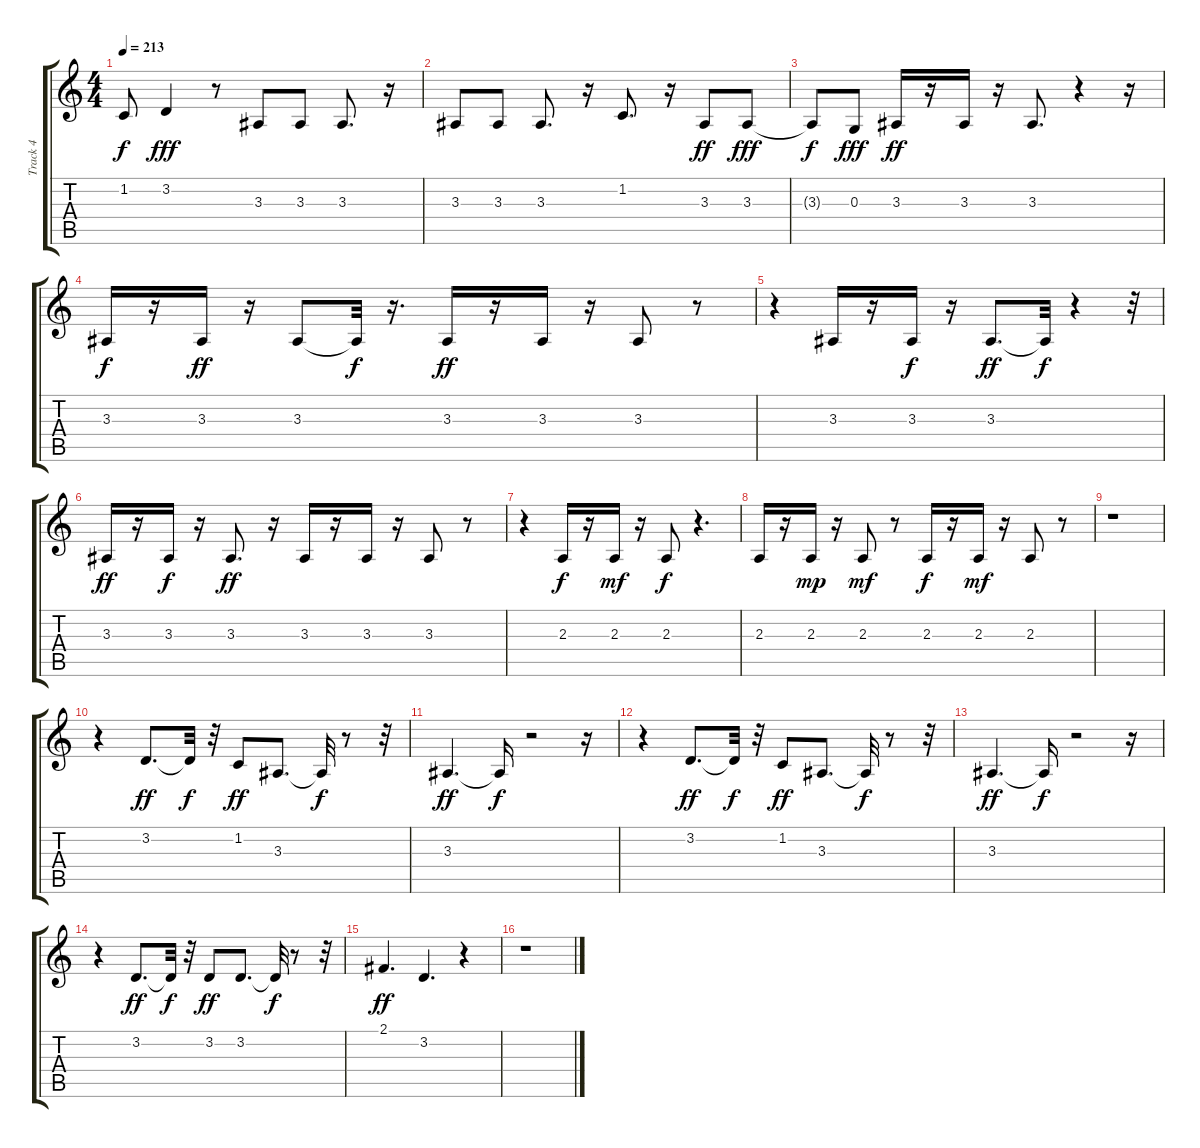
\track ("Track 4" "Track 4") {instrument lead8bassandlead}
\staff {score tabs}
\tuning (E4 B3 G3 D3 A2 E2) {hide}
\ts (4 4)
\tempo 213
\clef g2
\ks c
1.2{t}.8{dy f} 3.2.4{dy fff} r.8 3.3.8 3.3.8 3.3.8{d} r.16 |
3.3.8 3.3.8 3.3.8{d} r.16 1.2.8{d} r.16 3.3.8{dy ff} 3.3.8{dy fff} |
3.3{t}.8{dy f} 0.3.8{dy fff} 3.3.16{dy ff} r.16 3.3.16 r.16 3.3.8{d} r.4 r.16 |
3.3.16{dy f} r.16 3.3.16{dy ff} r.16 3.3.8 3.3{t}.32{dy f} r.16{d} 3.3.16{dy ff} r.16 3.3.16 r.16 3.3.8 r.8 |
r.4 3.3.16 r.16 3.3.16{dy f} r.16 3.3.8{d dy ff} 3.3{t}.32{dy f} r.4 r.32 |
3.3.16{dy ff} r.16 3.3.16{dy f} r.16 3.3.8{d dy ff} r.16 3.3.16 r.16 3.3.16 r.16 3.3.8 r.8 |
r.4 2.3.16{dy f} r.16 2.3.16{dy mf} r.16 2.3.8{dy f} r.4{d} |
2.3.16 r.16 2.3.16{dy mp} r.16 2.3.8{dy mf} r.8 2.3.16{dy f} r.16 2.3.16{dy mf} r.16 2.3.8 r.8 |
r.1 |
r.4 3.2.8{d dy ff} 3.2{t}.32{dy f} r.32 1.2.8{dy ff} 3.3.8{d} 3.3{t}.32{dy f} r.8 r.32 |
3.3.4{d dy ff} 3.3{t}.16{dy f} r.2 r.16 |
r.4 3.2.8{d dy ff} 3.2{t}.32{dy f} r.32 1.2.8{dy ff} 3.3.8{d} 3.3{t}.32{dy f} r.8 r.32 |
3.3.4{d dy ff} 3.3{t}.16{dy f} r.2 r.16 |
r.4 3.2.8{d dy ff} 3.2{t}.32{dy f} r.32 3.2.8{dy ff} 3.2.8{d} 3.2{t}.32{dy f} r.8 r.32 |
2.1.4{d dy ff} 3.2.4{d} r.4 |
r.1
